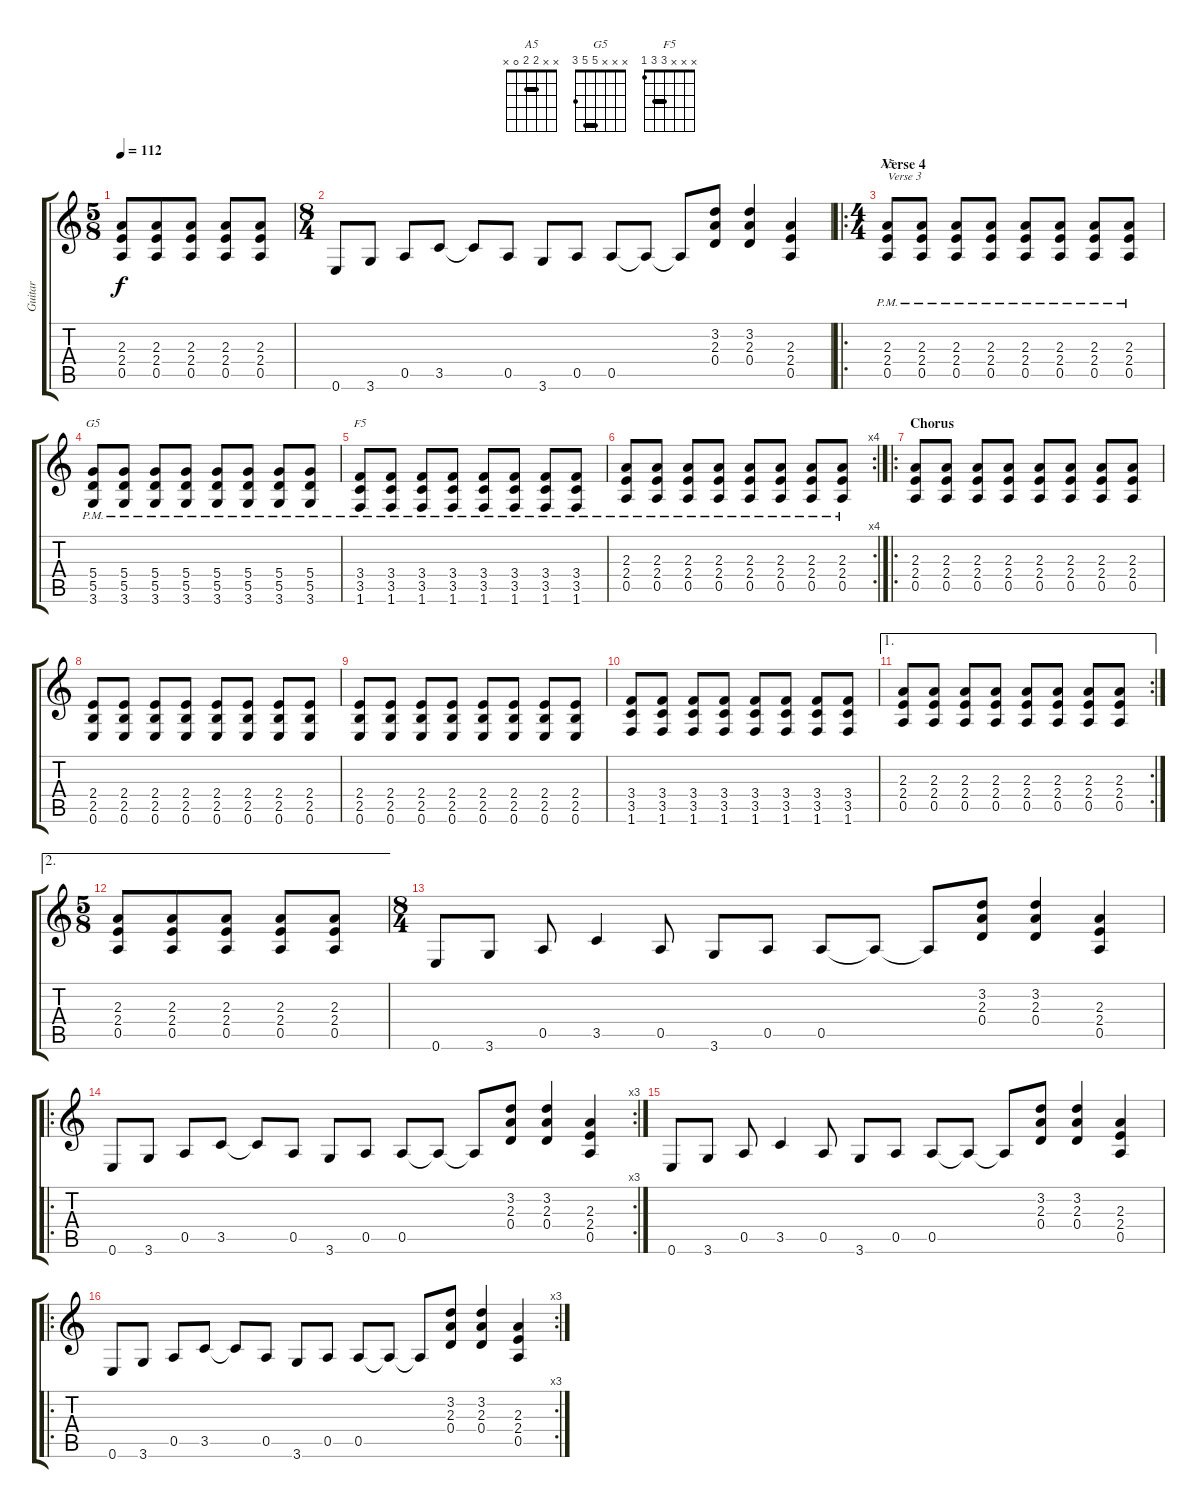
\track ("Guitar" "Guitar") {instrument acousticguitarsteel}
\staff {score tabs}
\tuning (E4 B3 G3 D3 A2 E2) {hide}
\chord ("A5" x x 2 2 0 x) {barre 2}
\chord ("G5" x x x 5 5 3) {barre 5}
\chord ("F5" x x x 3 3 1) {barre 3}
\ts (5 8)
\tempo 112
\clef g2
\ks c
(2.3 2.4 0.5).8{dy f} (2.3 2.4 0.5).8 (2.3 2.4 0.5).8 (2.3 2.4 0.5).8 (2.3 2.4 0.5).8 |
\ts (8 4)
0.6.8 3.6.8 0.5.8 3.5.8 3.5{t}.8 0.5.8 3.6.8 0.5.8 0.5.8 0.5{t}.8 0.5{t}.8 (3.2 2.3 0.4).8 (3.2 2.3 0.4).4 (2.3 2.4 0.5).4 |
\ro
\ts (4 4)
\section ("" "Verse 4")
(2.3{pm} 2.4{pm} 0.5{pm}).8{ch "A5" txt "Verse 3"} (2.3{pm} 2.4{pm} 0.5{pm}).8 (2.3{pm} 2.4{pm} 0.5).8 (2.3{pm} 2.4{pm} 0.5{pm}).8 (2.3{pm} 2.4{pm} 0.5{pm}).8 (2.3{pm} 2.4{pm} 0.5{pm}).8 (2.3{pm} 2.4{pm} 0.5{pm}).8 (2.3{pm} 2.4{pm} 0.5{pm}).8 |
(5.4{pm} 5.5{pm} 3.6{pm}).8{ch "G5"} (5.4{pm} 5.5{pm} 3.6{pm}).8 (5.4{pm} 5.5{pm} 3.6{pm}).8 (5.4{pm} 5.5{pm} 3.6{pm}).8 (5.4{pm} 5.5{pm} 3.6{pm}).8 (5.4{pm} 5.5{pm} 3.6{pm}).8 (5.4{pm} 5.5{pm} 3.6{pm}).8 (5.4{pm} 5.5{pm} 3.6{pm}).8 |
(3.4{pm} 3.5{pm} 1.6{pm}).8{ch "F5"} (3.4{pm} 3.5{pm} 1.6{pm}).8 (3.4{pm} 3.5{pm} 1.6{pm}).8 (3.4{pm} 3.5{pm} 1.6{pm}).8 (3.4{pm} 3.5{pm} 1.6{pm}).8 (3.4{pm} 3.5{pm} 1.6{pm}).8 (3.4{pm} 3.5{pm} 1.6{pm}).8 (3.4{pm} 3.5{pm} 1.6{pm}).8 |
\rc 4
(2.3{pm} 2.4{pm} 0.5{pm}).8 (2.3{pm} 2.4{pm} 0.5{pm}).8 (2.3{pm} 2.4{pm} 0.5{pm}).8 (2.3{pm} 2.4{pm} 0.5{pm}).8 (2.3{pm} 2.4{pm} 0.5{pm}).8 (2.3{pm} 2.4{pm} 0.5{pm}).8 (2.3{pm} 2.4{pm} 0.5{pm}).8 (2.3{pm} 2.4{pm} 0.5{pm}).8 |
\ro
\section ("" "Chorus")
(2.3 2.4 0.5).8 (2.3 2.4 0.5).8 (2.3 2.4 0.5).8 (2.3 2.4 0.5).8 (2.3 2.4 0.5).8 (2.3 2.4 0.5).8 (2.3 2.4 0.5).8 (2.3 2.4 0.5).8 |
(2.4 2.5 0.6).8 (2.4 2.5 0.6).8 (2.4 2.5 0.6).8 (2.4 2.5 0.6).8 (2.4 2.5 0.6).8 (2.4 2.5 0.6).8 (2.4 2.5 0.6).8 (2.4 2.5 0.6).8 |
(2.4 2.5 0.6).8 (2.4 2.5 0.6).8 (2.4 2.5 0.6).8 (2.4 2.5 0.6).8 (2.4 2.5 0.6).8 (2.4 2.5 0.6).8 (2.4 2.5 0.6).8 (2.4 2.5 0.6).8 |
(3.4 3.5 1.6).8 (3.4 3.5 1.6).8 (3.4 3.5 1.6).8 (3.4 3.5 1.6).8 (3.4 3.5 1.6).8 (3.4 3.5 1.6).8 (3.4 3.5 1.6).8 (3.4 3.5 1.6).8 |
\ae 1
\rc 2
(2.3 2.4 0.5).8 (2.3 2.4 0.5).8 (2.3 2.4 0.5).8 (2.3 2.4 0.5).8 (2.3 2.4 0.5).8 (2.3 2.4 0.5).8 (2.3 2.4 0.5).8 (2.3 2.4 0.5).8 |
\ae 2
\ts (5 8)
(2.3 2.4 0.5).8 (2.3 2.4 0.5).8 (2.3 2.4 0.5).8 (2.3 2.4 0.5).8 (2.3 2.4 0.5).8 |
\ts (8 4)
0.6.8 3.6.8 0.5.8 3.5.4 0.5.8 3.6.8 0.5.8 0.5.8 0.5{t}.8 0.5{t}.8 (3.2 2.3 0.4).8 (3.2 2.3 0.4).4 (2.3 2.4 0.5).4 |
\ro
\rc 3
0.6.8 3.6.8 0.5.8 3.5.8 3.5{t}.8 0.5.8 3.6.8 0.5.8 0.5.8 0.5{t}.8 0.5{t}.8 (3.2 2.3 0.4).8 (3.2 2.3 0.4).4 (2.3 2.4 0.5).4 |
0.6.8 3.6.8 0.5.8 3.5.4 0.5.8 3.6.8 0.5.8 0.5.8 0.5{t}.8 0.5{t}.8 (3.2 2.3 0.4).8 (3.2 2.3 0.4).4 (2.3 2.4 0.5).4 |
\ro
\rc 3
0.6.8 3.6.8 0.5.8 3.5.8 3.5{t}.8 0.5.8 3.6.8 0.5.8 0.5.8 0.5{t}.8 0.5{t}.8 (3.2 2.3 0.4).8 (3.2 2.3 0.4).4 (2.3 2.4 0.5).4
